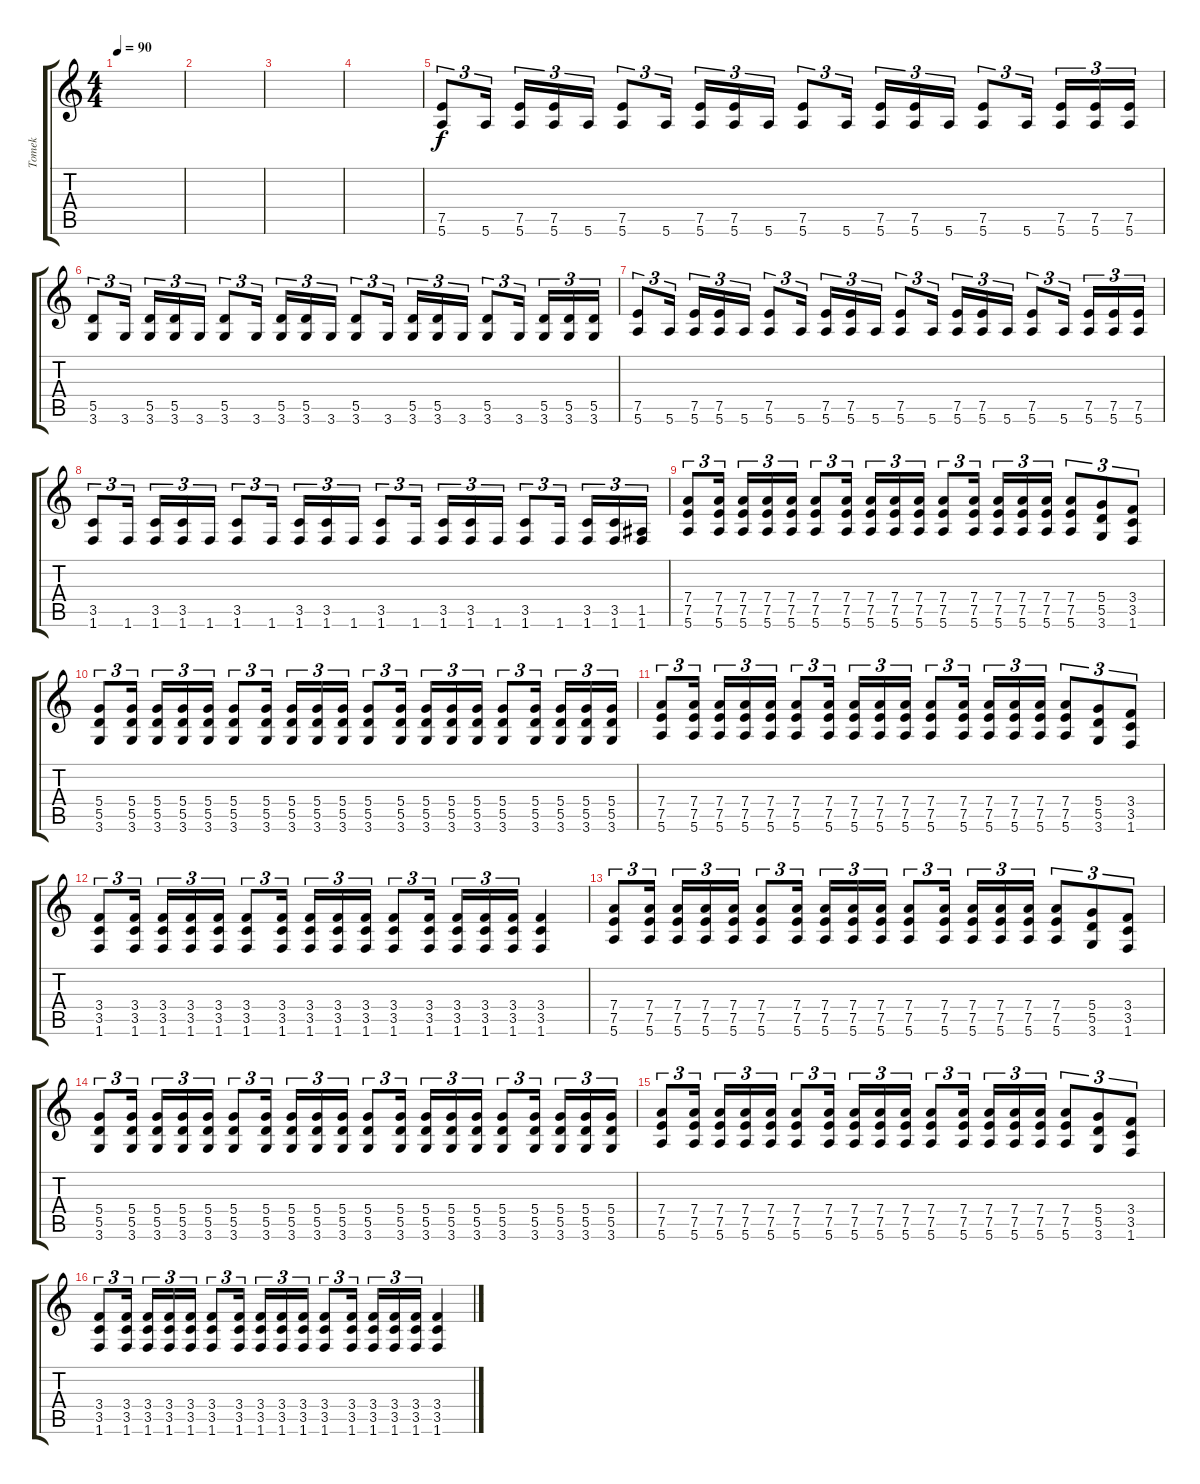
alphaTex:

\track ("Tomek" "Tomek") {instrument overdrivenguitar}
\staff {score tabs}
\tuning (E4 B3 G3 D3 A2 E2) {hide}
\ts (4 4)
\tempo 90
\clef g2
\ks c
|
|
|
|
(7.5 5.6).8{tu (3 2)} 5.6.16{tu (3 2)} (7.5 5.6).16{tu (3 2)} (7.5 5.6).16{tu (3 2)} 5.6.16{tu (3 2)} (7.5 5.6).8{tu (3 2)} 5.6.16{tu (3 2)} (7.5 5.6).16{tu (3 2)} (7.5 5.6).16{tu (3 2)} 5.6.16{tu (3 2)} (7.5 5.6).8{tu (3 2)} 5.6.16{tu (3 2)} (7.5 5.6).16{tu (3 2)} (7.5 5.6).16{tu (3 2)} 5.6.16{tu (3 2)} (7.5 5.6).8{tu (3 2)} 5.6.16{tu (3 2)} (7.5 5.6).16{tu (3 2)} (7.5 5.6).16{tu (3 2)} (7.5 5.6).16{tu (3 2)} |
(5.5 3.6).8{tu (3 2)} 3.6.16{tu (3 2)} (5.5 3.6).16{tu (3 2)} (5.5 3.6).16{tu (3 2)} 3.6.16{tu (3 2)} (5.5 3.6).8{tu (3 2)} 3.6.16{tu (3 2)} (5.5 3.6).16{tu (3 2)} (5.5 3.6).16{tu (3 2)} 3.6.16{tu (3 2)} (5.5 3.6).8{tu (3 2)} 3.6.16{tu (3 2)} (5.5 3.6).16{tu (3 2)} (5.5 3.6).16{tu (3 2)} 3.6.16{tu (3 2)} (5.5 3.6).8{tu (3 2)} 3.6.16{tu (3 2)} (5.5 3.6).16{tu (3 2)} (5.5 3.6).16{tu (3 2)} (5.5 3.6).16{tu (3 2)} |
(7.5 5.6).8{tu (3 2)} 5.6.16{tu (3 2)} (7.5 5.6).16{tu (3 2)} (7.5 5.6).16{tu (3 2)} 5.6.16{tu (3 2)} (7.5 5.6).8{tu (3 2)} 5.6.16{tu (3 2)} (7.5 5.6).16{tu (3 2)} (7.5 5.6).16{tu (3 2)} 5.6.16{tu (3 2)} (7.5 5.6).8{tu (3 2)} 5.6.16{tu (3 2)} (7.5 5.6).16{tu (3 2)} (7.5 5.6).16{tu (3 2)} 5.6.16{tu (3 2)} (7.5 5.6).8{tu (3 2)} 5.6.16{tu (3 2)} (7.5 5.6).16{tu (3 2)} (7.5 5.6).16{tu (3 2)} (7.5 5.6).16{tu (3 2)} |
(3.5 1.6).8{tu (3 2)} 1.6.16{tu (3 2)} (3.5 1.6).16{tu (3 2)} (3.5 1.6).16{tu (3 2)} 1.6.16{tu (3 2)} (3.5 1.6).8{tu (3 2)} 1.6.16{tu (3 2)} (3.5 1.6).16{tu (3 2)} (3.5 1.6).16{tu (3 2)} 1.6.16{tu (3 2)} (3.5 1.6).8{tu (3 2)} 1.6.16{tu (3 2)} (3.5 1.6).16{tu (3 2)} (3.5 1.6).16{tu (3 2)} 1.6.16{tu (3 2)} (3.5 1.6).8{tu (3 2)} 1.6.16{tu (3 2)} (3.5 1.6).16{tu (3 2)} (3.5 1.6).16{tu (3 2)} (1.5 1.6).16{tu (3 2)} |
(7.4 7.5 5.6).8{tu (3 2) balance 8 instrument overdrivenguitar} (7.4 7.5 5.6).16{tu (3 2)} (7.4 7.5 5.6).16{tu (3 2)} (7.4 7.5 5.6).16{tu (3 2)} (7.4 7.5 5.6).16{tu (3 2)} (7.4 7.5 5.6).8{tu (3 2)} (7.4 7.5 5.6).16{tu (3 2)} (7.4 7.5 5.6).16{tu (3 2)} (7.4 7.5 5.6).16{tu (3 2)} (7.4 7.5 5.6).16{tu (3 2)} (7.4 7.5 5.6).8{tu (3 2)} (7.4 7.5 5.6).16{tu (3 2)} (7.4 7.5 5.6).16{tu (3 2)} (7.4 7.5 5.6).16{tu (3 2)} (7.4 7.5 5.6).16{tu (3 2)} (7.4 7.5 5.6).8{tu (3 2)} (5.4 5.5 3.6).8{tu (3 2)} (3.4 3.5 1.6).8{tu (3 2)} |
(5.4 5.5 3.6).8{tu (3 2)} (5.4 5.5 3.6).16{tu (3 2)} (5.4 5.5 3.6).16{tu (3 2)} (5.4 5.5 3.6).16{tu (3 2)} (5.4 5.5 3.6).16{tu (3 2)} (5.4 5.5 3.6).8{tu (3 2)} (5.4 5.5 3.6).16{tu (3 2)} (5.4 5.5 3.6).16{tu (3 2)} (5.4 5.5 3.6).16{tu (3 2)} (5.4 5.5 3.6).16{tu (3 2)} (5.4 5.5 3.6).8{tu (3 2)} (5.4 5.5 3.6).16{tu (3 2)} (5.4 5.5 3.6).16{tu (3 2)} (5.4 5.5 3.6).16{tu (3 2)} (5.4 5.5 3.6).16{tu (3 2)} (5.4 5.5 3.6).8{tu (3 2)} (5.4 5.5 3.6).16{tu (3 2)} (5.4 5.5 3.6).16{tu (3 2)} (5.4 5.5 3.6).16{tu (3 2)} (5.4 5.5 3.6).16{tu (3 2)} |
(7.4 7.5 5.6).8{tu (3 2)} (7.4 7.5 5.6).16{tu (3 2)} (7.4 7.5 5.6).16{tu (3 2)} (7.4 7.5 5.6).16{tu (3 2)} (7.4 7.5 5.6).16{tu (3 2)} (7.4 7.5 5.6).8{tu (3 2)} (7.4 7.5 5.6).16{tu (3 2)} (7.4 7.5 5.6).16{tu (3 2)} (7.4 7.5 5.6).16{tu (3 2)} (7.4 7.5 5.6).16{tu (3 2)} (7.4 7.5 5.6).8{tu (3 2)} (7.4 7.5 5.6).16{tu (3 2)} (7.4 7.5 5.6).16{tu (3 2)} (7.4 7.5 5.6).16{tu (3 2)} (7.4 7.5 5.6).16{tu (3 2)} (7.4 7.5 5.6).8{tu (3 2)} (5.4 5.5 3.6).8{tu (3 2)} (3.4 3.5 1.6).8{tu (3 2)} |
(3.4 3.5 1.6).8{tu (3 2)} (3.4 3.5 1.6).16{tu (3 2)} (3.4 3.5 1.6).16{tu (3 2)} (3.4 3.5 1.6).16{tu (3 2)} (3.4 3.5 1.6).16{tu (3 2)} (3.4 3.5 1.6).8{tu (3 2)} (3.4 3.5 1.6).16{tu (3 2)} (3.4 3.5 1.6).16{tu (3 2)} (3.4 3.5 1.6).16{tu (3 2)} (3.4 3.5 1.6).16{tu (3 2)} (3.4 3.5 1.6).8{tu (3 2)} (3.4 3.5 1.6).16{tu (3 2)} (3.4 3.5 1.6).16{tu (3 2)} (3.4 3.5 1.6).16{tu (3 2)} (3.4 3.5 1.6).16{tu (3 2)} (3.4 3.5 1.6).4 |
(7.4 7.5 5.6).8{tu (3 2)} (7.4 7.5 5.6).16{tu (3 2)} (7.4 7.5 5.6).16{tu (3 2)} (7.4 7.5 5.6).16{tu (3 2)} (7.4 7.5 5.6).16{tu (3 2)} (7.4 7.5 5.6).8{tu (3 2)} (7.4 7.5 5.6).16{tu (3 2)} (7.4 7.5 5.6).16{tu (3 2)} (7.4 7.5 5.6).16{tu (3 2)} (7.4 7.5 5.6).16{tu (3 2)} (7.4 7.5 5.6).8{tu (3 2)} (7.4 7.5 5.6).16{tu (3 2)} (7.4 7.5 5.6).16{tu (3 2)} (7.4 7.5 5.6).16{tu (3 2)} (7.4 7.5 5.6).16{tu (3 2)} (7.4 7.5 5.6).8{tu (3 2)} (5.4 5.5 3.6).8{tu (3 2)} (3.4 3.5 1.6).8{tu (3 2)} |
(5.4 5.5 3.6).8{tu (3 2)} (5.4 5.5 3.6).16{tu (3 2)} (5.4 5.5 3.6).16{tu (3 2)} (5.4 5.5 3.6).16{tu (3 2)} (5.4 5.5 3.6).16{tu (3 2)} (5.4 5.5 3.6).8{tu (3 2)} (5.4 5.5 3.6).16{tu (3 2)} (5.4 5.5 3.6).16{tu (3 2)} (5.4 5.5 3.6).16{tu (3 2)} (5.4 5.5 3.6).16{tu (3 2)} (5.4 5.5 3.6).8{tu (3 2)} (5.4 5.5 3.6).16{tu (3 2)} (5.4 5.5 3.6).16{tu (3 2)} (5.4 5.5 3.6).16{tu (3 2)} (5.4 5.5 3.6).16{tu (3 2)} (5.4 5.5 3.6).8{tu (3 2)} (5.4 5.5 3.6).16{tu (3 2)} (5.4 5.5 3.6).16{tu (3 2)} (5.4 5.5 3.6).16{tu (3 2)} (5.4 5.5 3.6).16{tu (3 2)} |
(7.4 7.5 5.6).8{tu (3 2)} (7.4 7.5 5.6).16{tu (3 2)} (7.4 7.5 5.6).16{tu (3 2)} (7.4 7.5 5.6).16{tu (3 2)} (7.4 7.5 5.6).16{tu (3 2)} (7.4 7.5 5.6).8{tu (3 2)} (7.4 7.5 5.6).16{tu (3 2)} (7.4 7.5 5.6).16{tu (3 2)} (7.4 7.5 5.6).16{tu (3 2)} (7.4 7.5 5.6).16{tu (3 2)} (7.4 7.5 5.6).8{tu (3 2)} (7.4 7.5 5.6).16{tu (3 2)} (7.4 7.5 5.6).16{tu (3 2)} (7.4 7.5 5.6).16{tu (3 2)} (7.4 7.5 5.6).16{tu (3 2)} (7.4 7.5 5.6).8{tu (3 2)} (5.4 5.5 3.6).8{tu (3 2)} (3.4 3.5 1.6).8{tu (3 2)} |
(3.4 3.5 1.6).8{tu (3 2)} (3.4 3.5 1.6).16{tu (3 2)} (3.4 3.5 1.6).16{tu (3 2)} (3.4 3.5 1.6).16{tu (3 2)} (3.4 3.5 1.6).16{tu (3 2)} (3.4 3.5 1.6).8{tu (3 2)} (3.4 3.5 1.6).16{tu (3 2)} (3.4 3.5 1.6).16{tu (3 2)} (3.4 3.5 1.6).16{tu (3 2)} (3.4 3.5 1.6).16{tu (3 2)} (3.4 3.5 1.6).8{tu (3 2)} (3.4 3.5 1.6).16{tu (3 2)} (3.4 3.5 1.6).16{tu (3 2)} (3.4 3.5 1.6).16{tu (3 2)} (3.4 3.5 1.6).16{tu (3 2)} (3.4 3.5 1.6).4
